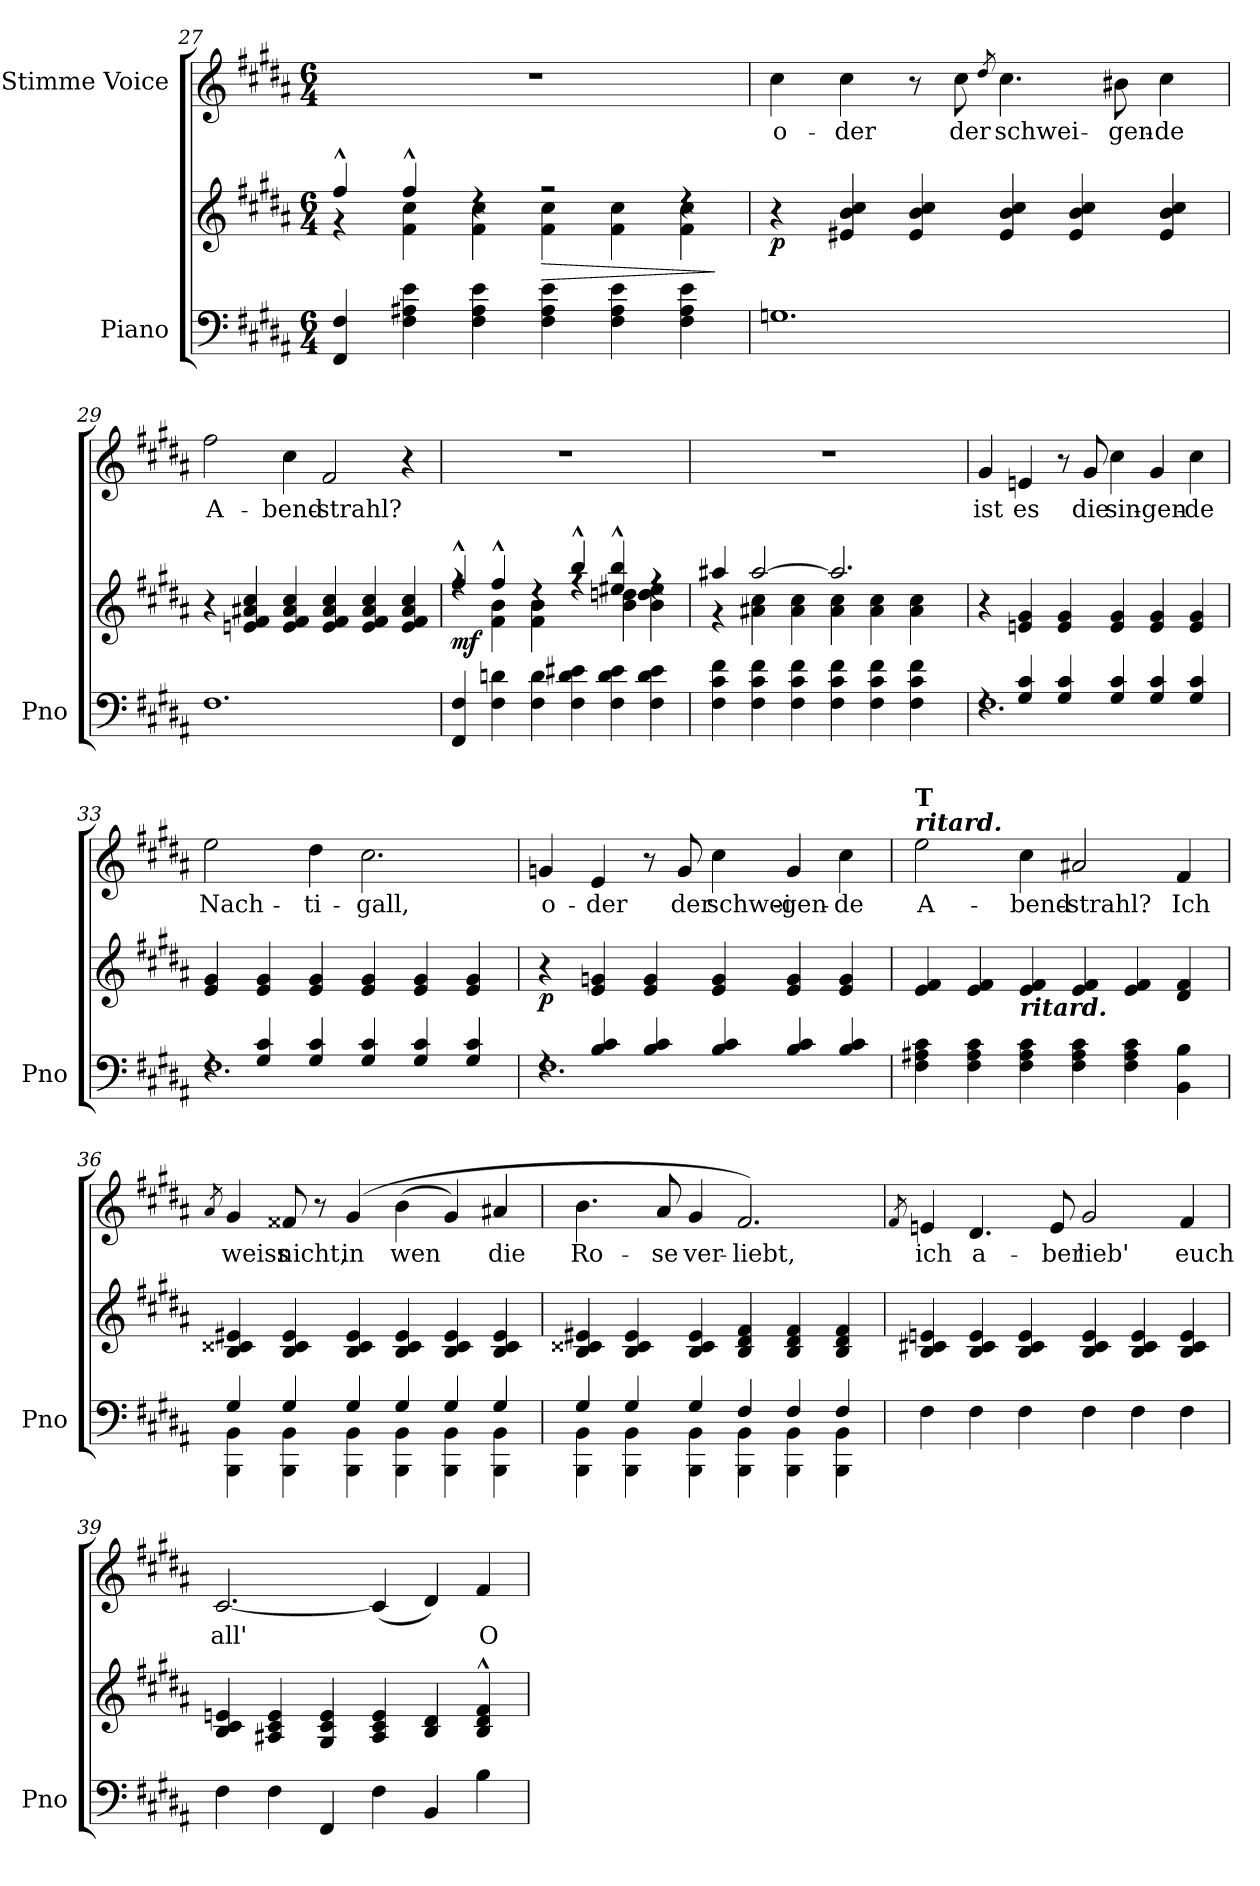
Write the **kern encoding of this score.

**kern	**kern	**dynam	**kern	**text
*part2	*part2	*part2	*part1	*part1
*staff3	*staff2	*staff2/3	*staff1	*staff1
*I"Piano	*	*	*I"Stimme Voice	*
*I'Pno	*	*	*	*
*clefF4	*clefG2	*	*clefG2	*
*k[f#c#g#d#a#]	*k[f#c#g#d#a#]	*	*k[f#c#g#d#a#]	*
*M6/4	*M6/4	*	*M6/4	*
=27	=27	=27	=27	=27
*	*^	*	*	*
4FF#/ 4F#/	4ff#^^/	4r	.	1.r	.
4F#\ 4A#X\ 4e\	4ff#^^/	4f#\ 4cc#\	.	.	.
4F#\ 4A#\ 4e\	4rdd	4f#\ 4cc#\	.	.	.
!	!	!	!LO:HP:b	!	!
4F#\ 4A#\ 4e\	2r	4f#\ 4cc#\	>	.	.
4F#\ 4A#\ 4e\	.	4f#\ 4cc#\	.	.	.
4F#\ 4A#\ 4e\	4rdd	4f#\ 4cc#\	.	.	.
*	*v	*v	*	*	*
.	.	]	.	.
!!LO:LB:g=z
=28	=28	=28	=28	=28
!	!	!LO:DY:b	!	!LO:LY:b
1.Gn	4r	p	4cc#\	o-
!	!	!	!	!LO:LY:b
.	4e#X/ 4b/ 4cc#/	.	4cc#\	-der
.	4e#/ 4b/ 4cc#/	.	8r	.
!	!	!	!	!LO:LY:b
.	.	.	8cc#\	der
.	.	.	8qdd#/	.
!	!	!	!	!LO:LY:b
.	4e#/ 4b/ 4cc#/	.	4.cc#\	schwei-
.	4e#/ 4b/ 4cc#/	.	.	.
!	!	!	!	!LO:LY:b
.	.	.	8b#X\	-gen-
!	!	!	!	!LO:LY:b
.	4e#/ 4b/ 4cc#/	.	4cc#\	-de
=29	=29	=29	=29	=29
!	!	!	!	!LO:LY:b
1.F#	4r	.	2ff#\	A-
.	4en/ 4f#/ 4a#X/ 4cc#/	.	.	.
!	!	!	!	!LO:LY:b
.	4e/ 4f#/ 4a#/ 4cc#/	.	4cc#\	-bend-
!	!	!	!	!LO:LY:b
.	4e/ 4f#/ 4a#/ 4cc#/	.	2f#/	-strahl?
.	4e/ 4f#/ 4a#/ 4cc#/	.	.	.
.	4e/ 4f#/ 4a#/ 4cc#/	.	4r	.
=30	=30	=30	=30	=30
*	*^	*	*	*
!	!	!	!LO:DY:b	!	!
4FF#/ 4F#/	4ff#^^/	4rff	mf	1.r	.
4F#\ 4dn\	4ff#^^/	4f#\ 4b\	.	.	.
4F#\ 4d\	4rdd	4f#\ 4b\	.	.	.
4F#\ 4d\ 4e#X\	4bb^^/	4rff	.	.	.
4F#\ 4d\ 4e#\	4ee#X/^^ 4bb/^^	4b\ 4ddn\	.	.	.
4F#\ 4d\ 4e#\	4rff	4b\ 4dd\ 4ee#\	.	.	.
=31	=31	=31	=31	=31	=31
4F#\ 4c#\ 4f#\	4aa#X/	4r	.	1.r	.
4F#\ 4c#\ 4f#\	[2aa#/	4a#X\ 4cc#\	.	.	.
4F#\ 4c#\ 4f#\	.	4a#\ 4cc#\	.	.	.
4F#\ 4c#\ 4f#\	2.aa#/]	4a#\ 4cc#\	.	.	.
4F#\ 4c#\ 4f#\	.	4a#\ 4cc#\	.	.	.
4F#\ 4c#\ 4f#\	.	4a#\ 4cc#\	.	.	.
!!LO:PB:g=z
=32	=32	=32	=32	=32	=32
*^	*	*	*	*	*
!	!	!	!	!	!	!LO:LY:b
*	*	*v	*v	*	*	*
4rF	1.F#	4r	.	4g#/	ist
!	!	!	!	!	!LO:LY:b
4G#/ 4c#/	.	4en/ 4g#/	.	4en/	es
4G#/ 4c#/	.	4e/ 4g#/	.	8r	.
!	!	!	!	!	!LO:LY:b
.	.	.	.	8g#/	die
!	!	!	!	!	!LO:LY:b
4G#/ 4c#/	.	4e/ 4g#/	.	4cc#\	sin-
!	!	!	!	!	!LO:LY:b
4G#/ 4c#/	.	4e/ 4g#/	.	4g#/	-gen-
!	!	!	!	!	!LO:LY:b
4G#/ 4c#/	.	4e/ 4g#/	.	4cc#\	-de
=33	=33	=33	=33	=33	=33
!	!	!	!	!	!LO:LY:b
4rF	1.F#	4e/ 4g#/	.	2ee\	Nach-
4G#/ 4c#/	.	4e/ 4g#/	.	.	.
!	!	!	!	!	!LO:LY:b
4G#/ 4c#/	.	4e/ 4g#/	.	4dd#\	-ti-
!	!	!	!	!	!LO:LY:b
4G#/ 4c#/	.	4e/ 4g#/	.	2.cc#\	-gall,
4G#/ 4c#/	.	4e/ 4g#/	.	.	.
4G#/ 4c#/	.	4e/ 4g#/	.	.	.
=34	=34	=34	=34	=34	=34
!	!	!	!LO:DY:b	!	!LO:LY:b
4rF	1.F#	4r	p	4gn/	o-
!	!	!	!	!	!LO:LY:b
4B/ 4c#/	.	4e/ 4gn/	.	4e/	-der
4B/ 4c#/	.	4e/ 4g/	.	8r	.
!	!	!	!	!	!LO:LY:b
.	.	.	.	8g/	der
!	!	!	!	!	!LO:LY:b
4B/ 4c#/	.	4e/ 4g/	.	4cc#\	schwei-
!	!	!	!	!	!LO:LY:b
4B/ 4c#/	.	4e/ 4g/	.	4g/	-gen-
!	!	!	!	!	!LO:LY:b
4B/ 4c#/	.	4e/ 4g/	.	4cc#\	-de
*v	*v	*	*	*	*
=35	=35	=35	=35	=35
!	!	!	!LO:TX:a:Bi:t=ritard.	!
!	!	!	!LO:TX:a:B:t=T	!
!	!	!	!	!LO:LY:b
4F#\ 4A#X\ 4c#\	4e/ 4f#/	.	2ee\	A-
4F#\ 4A#\ 4c#\	4e/ 4f#/	.	.	.
!	!LO:TX:b:Bi:t=ritard.	!	!	!
!	!	!	!	!LO:LY:b
4F#\ 4A#\ 4c#\	4e/ 4f#/	.	4cc#\	-bend-
!	!	!	!	!LO:LY:b
4F#\ 4A#\ 4c#\	4e/ 4f#/	.	2a#X/	-strahl?
4F#\ 4A#\ 4c#\	4e/ 4f#/	.	.	.
!	!	!	!	!LO:LY:b
4BB\ 4B\	4d#/ 4f#/	.	4f#/	Ich
!!LO:LB:g=z
=36	=36	=36	=36	=36
.	.	.	8qa#/	.
*^	*	*	*	*
!	!	!	!	!	!LO:LY:b
4G#/	4BBB\ 4BB\	4B/ 4c##X/ 4e#X/	.	4g#/	weiss
!	!	!	!	!	!LO:LY:b
4G#/	4BBB\ 4BB\	4B/ 4c##/ 4e#/	.	8f##X/	nicht,
.	.	.	.	8r	.
!	!	!	!	!	!LO:LY:b
4G#/	4BBB\ 4BB\	4B/ 4c##/ 4e#/	.	(>4g#/	in
!	!	!	!	!	!LO:LY:b
4G#/	4BBB\ 4BB\	4B/ 4c##/ 4e#/	.	(<4b\	wen
4G#/	4BBB\ 4BB\	4B/ 4c##/ 4e#/	.	4g#/)	.
!	!	!	!	!	!LO:LY:b
4G#/	4BBB\ 4BB\	4B/ 4c##/ 4e#/	.	4a#X/	die
=37	=37	=37	=37	=37	=37
!	!	!	!	!	!LO:LY:b
4G#/	4BBB\ 4BB\	4B/ 4c##X/ 4e#X/	.	4.b\	Ro-
4G#/	4BBB\ 4BB\	4B/ 4c##/ 4e#/	.	.	.
!	!	!	!	!	!LO:LY:b
.	.	.	.	8a#/	-se
!	!	!	!	!	!LO:LY:b
4G#/	4BBB\ 4BB\	4B/ 4c##/ 4e#/	.	4g#/	ver-
!	!	!	!	!	!LO:LY:b
4F#/	4BBB\ 4BB\	4B/ 4d#/ 4f#/	.	2.f#/)	-liebt,
4F#/	4BBB\ 4BB\	4B/ 4d#/ 4f#/	.	.	.
4F#/	4BBB\ 4BB\	4B/ 4d#/ 4f#/	.	.	.
*v	*v	*	*	*	*
=38	=38	=38	=38	=38
.	.	.	8qf#/	.
!	!	!	!	!LO:LY:b
4F#\	4B/ 4c#X/ 4en/	.	4en/	ich
!	!	!	!	!LO:LY:b
4F#\	4B/ 4c#/ 4e/	.	4.d#/	a-
4F#\	4B/ 4c#/ 4e/	.	.	.
!	!	!	!	!LO:LY:b
.	.	.	8e/	-ber
!	!	!	!	!LO:LY:b
4F#\	4B/ 4c#/ 4e/	.	2g#/	lieb'
4F#\	4B/ 4c#/ 4e/	.	.	.
!	!	!	!	!LO:LY:b
4F#\	4B/ 4c#/ 4e/	.	4f#/	euch
=39	=39	=39	=39	=39
!	!	!	!	!LO:LY:b
4F#\	4B/ 4c#/ 4en/	.	[2.c#/	all'
4F#\	4A#X/ 4c#/ 4e/	.	.	.
4FF#/	4G#/ 4c#/ 4e/	.	.	.
4F#\	4A#/ 4c#/ 4e/	.	(<4c#/]	.
4BB/	4B/ 4d#/	.	4d#/)	.
!	!	!	!	!LO:LY:b
4B\	4B/^^ 4d#/^^ 4f#/^^	.	4f#/	O
=	=	=	=	=
*-	*-	*-	*-	*-
